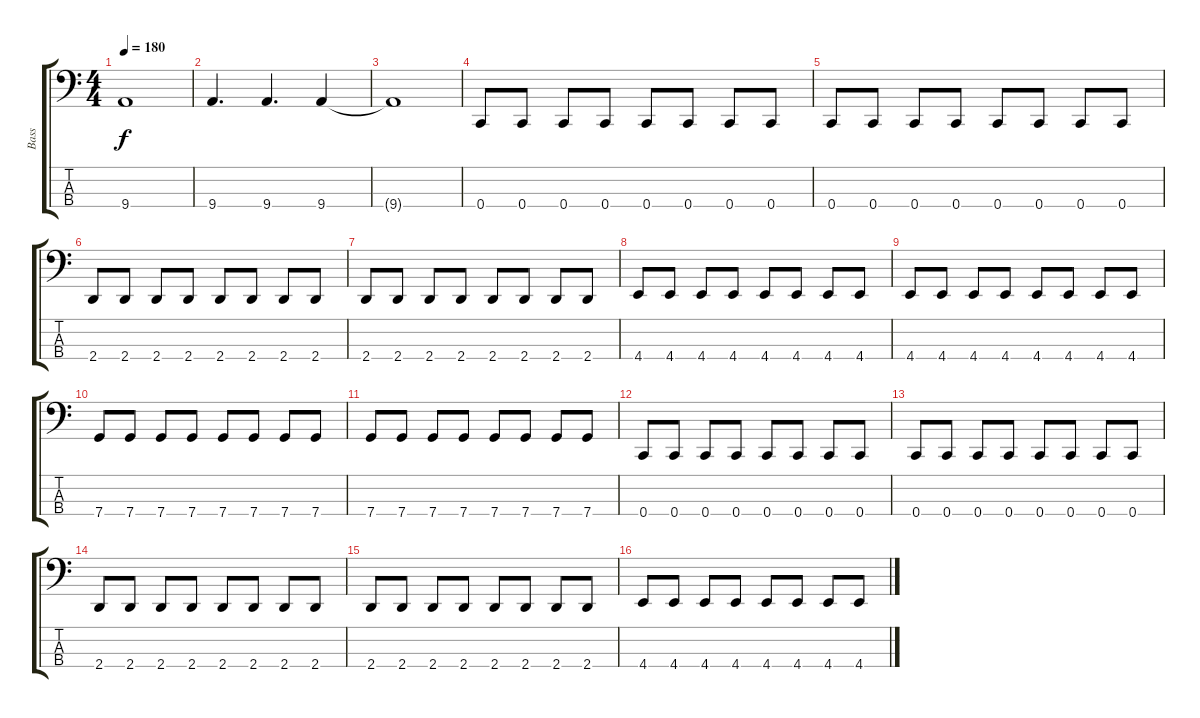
\track ("Bass" "Bass") {instrument electricbasspick}
\staff {score tabs}
\tuning (F2 C2 G1 C1) {hide}
\ts (4 4)
\tempo 180
\clef f4
\ks c
9.4{t}.1{dy f} |
9.4.4{d} 9.4.4{d} 9.4.4 |
9.4{t}.1 |
0.4.8{volume 13} 0.4.8 0.4.8 0.4.8 0.4.8 0.4.8 0.4.8 0.4.8 |
0.4.8 0.4.8 0.4.8 0.4.8 0.4.8 0.4.8 0.4.8 0.4.8 |
2.4.8 2.4.8 2.4.8 2.4.8 2.4.8 2.4.8 2.4.8 2.4.8 |
2.4.8 2.4.8 2.4.8 2.4.8 2.4.8 2.4.8 2.4.8 2.4.8 |
4.4.8 4.4.8 4.4.8 4.4.8 4.4.8 4.4.8 4.4.8 4.4.8 |
4.4.8 4.4.8 4.4.8 4.4.8 4.4.8 4.4.8 4.4.8 4.4.8 |
7.4.8 7.4.8 7.4.8 7.4.8 7.4.8 7.4.8 7.4.8 7.4.8 |
7.4.8 7.4.8 7.4.8 7.4.8 7.4.8 7.4.8 7.4.8 7.4.8 |
0.4.8 0.4.8 0.4.8 0.4.8 0.4.8 0.4.8 0.4.8 0.4.8 |
0.4.8 0.4.8 0.4.8 0.4.8 0.4.8 0.4.8 0.4.8 0.4.8 |
2.4.8 2.4.8 2.4.8 2.4.8 2.4.8 2.4.8 2.4.8 2.4.8 |
2.4.8 2.4.8 2.4.8 2.4.8 2.4.8 2.4.8 2.4.8 2.4.8 |
4.4.8 4.4.8 4.4.8 4.4.8 4.4.8 4.4.8 4.4.8 4.4.8
